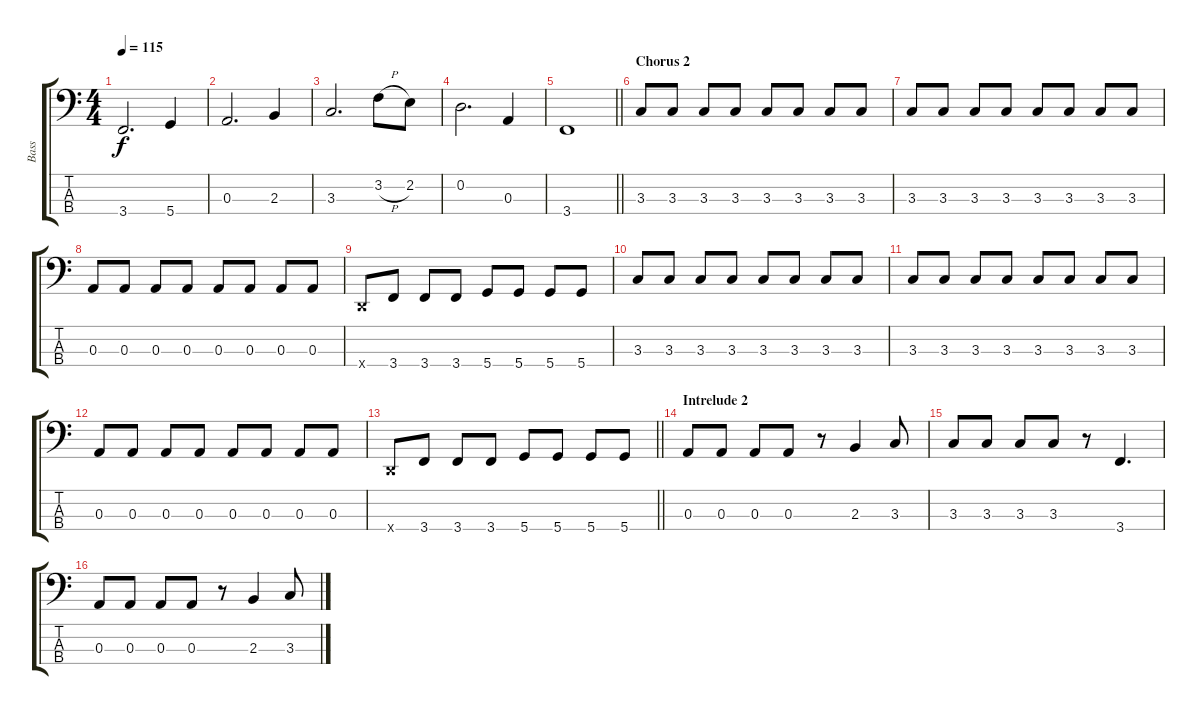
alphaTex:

\track ("Bass" "Bass") {instrument electricbasspick}
\staff {score tabs}
\tuning (G2 D2 A1 D1) {hide}
\ts (4 4)
\tempo 115
\clef f4
\ks c
3.4.2{d dy f} 5.4.4 |
0.3.2{d} 2.3.4 |
3.3.2{d} 3.2{h}.8 2.2.8 |
0.2.2{d} 0.3.4 |
\barLineRight lightlight
3.4.1 |
\section ("" "Chorus 2")
3.3.8 3.3.8 3.3.8 3.3.8 3.3.8 3.3.8 3.3.8 3.3.8 |
3.3.8 3.3.8 3.3.8 3.3.8 3.3.8 3.3.8 3.3.8 3.3.8 |
0.3.8 0.3.8 0.3.8 0.3.8 0.3.8 0.3.8 0.3.8 0.3.8 |
0.4{x}.8 3.4.8 3.4.8 3.4.8 5.4.8 5.4.8 5.4.8 5.4.8 |
3.3.8 3.3.8 3.3.8 3.3.8 3.3.8 3.3.8 3.3.8 3.3.8 |
3.3.8 3.3.8 3.3.8 3.3.8 3.3.8 3.3.8 3.3.8 3.3.8 |
0.3.8 0.3.8 0.3.8 0.3.8 0.3.8 0.3.8 0.3.8 0.3.8 |
\barLineRight lightlight
0.4{x}.8 3.4.8 3.4.8 3.4.8 5.4.8 5.4.8 5.4.8 5.4.8 |
\section ("" "Intrelude 2")
0.3.8 0.3.8 0.3.8 0.3.8 r.8 2.3.4 3.3.8 |
3.3.8 3.3.8 3.3.8 3.3.8 r.8 3.4.4{d} |
0.3.8 0.3.8 0.3.8 0.3.8 r.8 2.3.4 3.3.8
